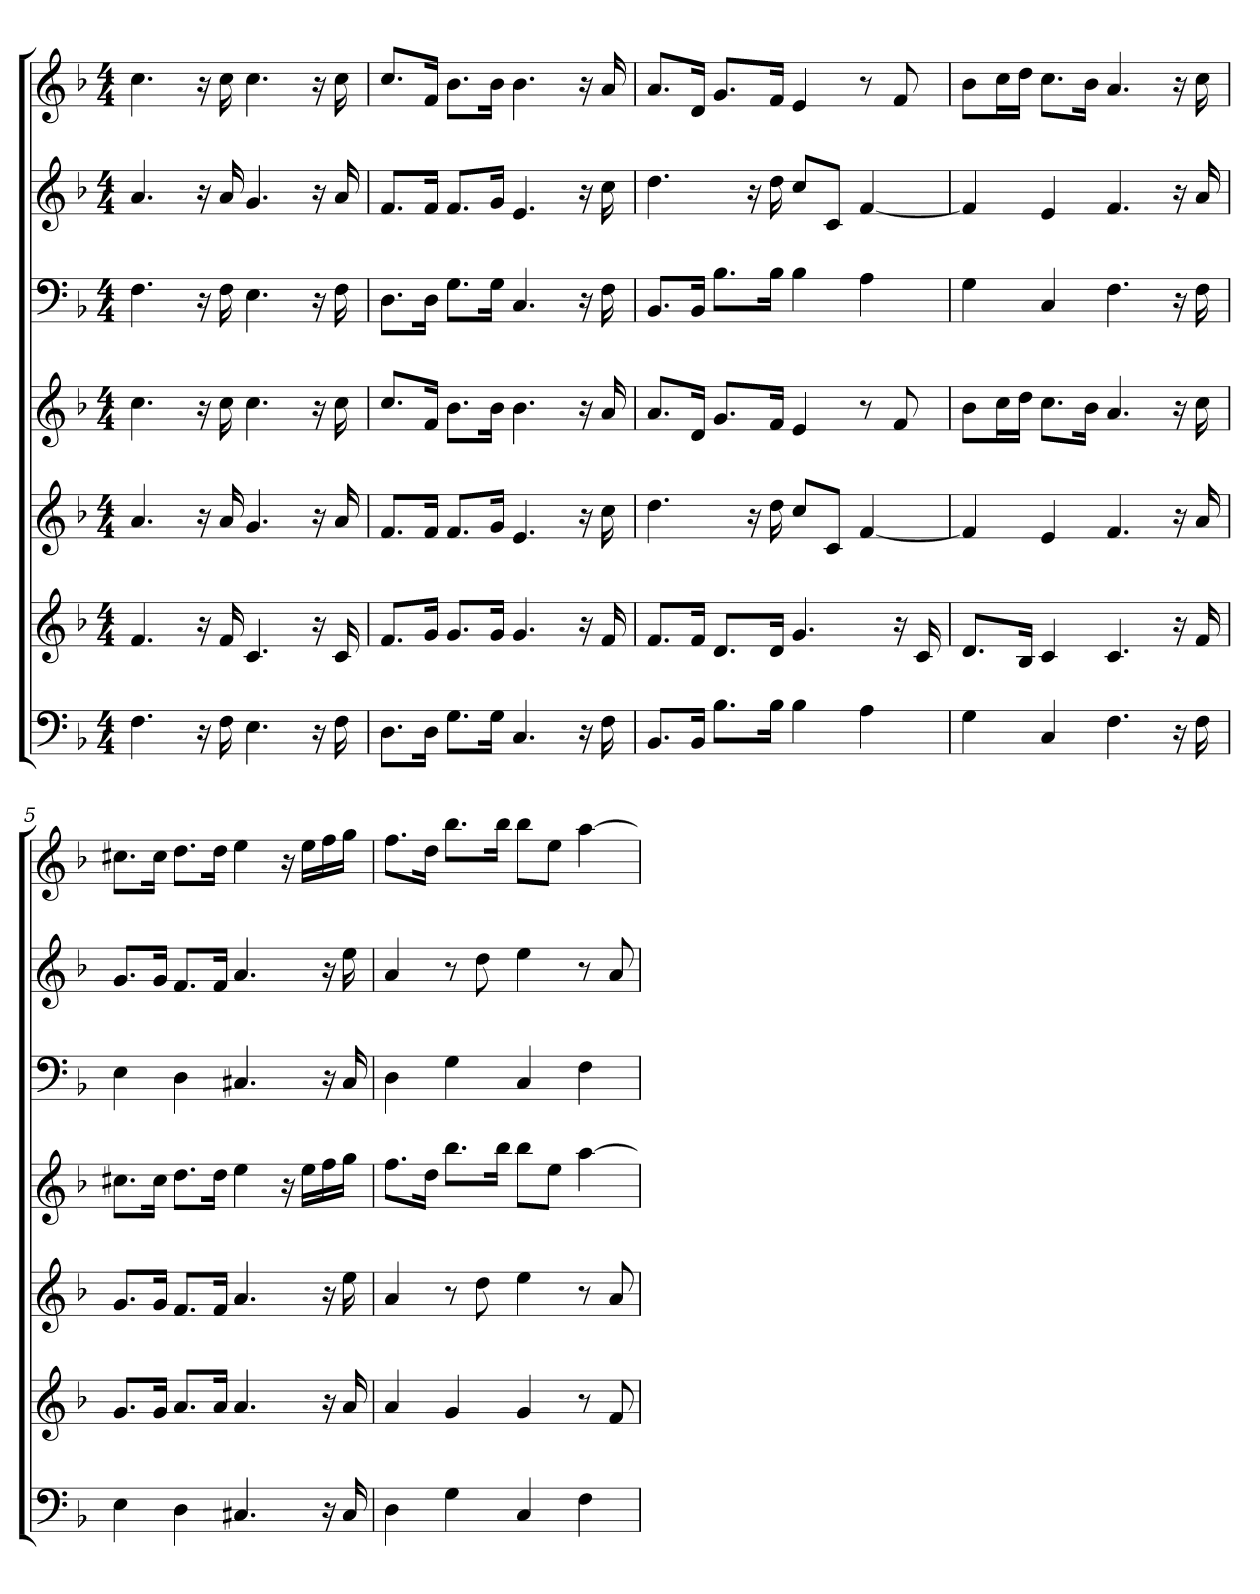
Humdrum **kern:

**kern	**kern	**kern	**kern	**kern	**kern	**kern
*part7	*part6	*part5	*part4	*part3	*part2	*part1
*staff7	*staff6	*staff5	*staff4	*staff3	*staff2	*staff1
*k[b-]	*k[b-]	*k[b-]	*k[b-]	*k[b-]	*k[b-]	*k[b-]
*F:	*F:	*F:	*F:	*F:	*F:	*F:
*M4/4	*M4/4	*M4/4	*M4/4	*M4/4	*M4/4	*M4/4
=1	=1	=1	=1	=1	=1	=1
4.F	4.f	4.a	4.cc	4.F	4.a	4.cc
16r	16r	16r	16r	16r	16r	16r
16F	16f	16a	16cc	16F	16a	16cc
4.E	4.c	4.g	4.cc	4.E	4.g	4.cc
16r	16r	16r	16r	16r	16r	16r
16F	16c	16a	16cc	16F	16a	16cc
=2	=2	=2	=2	=2	=2	=2
8.DL	8.fL	8.fL	8.ccL	8.DL	8.fL	8.ccL
16DJk	16gJk	16fJk	16fJk	16DJk	16fJk	16fJk
8.GL	8.gL	8.fL	8.b-L	8.GL	8.fL	8.b-L
16GJk	16gJk	16gJk	16b-Jk	16GJk	16gJk	16b-Jk
4.C	4.g	4.e	4.b-	4.C	4.e	4.b-
16r	16r	16r	16r	16r	16r	16r
16F	16f	16cc	16a	16F	16cc	16a
=3	=3	=3	=3	=3	=3	=3
8.BB-L	8.fL	4.dd	8.aL	8.BB-L	4.dd	8.aL
16BB-Jk	16fJk	.	16dJk	16BB-Jk	.	16dJk
8.B-L	8.dL	.	8.gL	8.B-L	.	8.gL
.	.	16r	.	.	16r	.
16B-Jk	16dJk	16dd	16fJk	16B-Jk	16dd	16fJk
4B-	4.g	8ccL	4e	4B-	8ccL	4e
.	.	8cJ	.	.	8cJ	.
4A	.	[4f	8r	4A	[4f	8r
.	16r	.	8f	.	.	8f
.	16c	.	.	.	.	.
=4	=4	=4	=4	=4	=4	=4
4G	8.dL	4f]	8b-L	4G	4f]	8b-L
.	.	.	16ccL	.	.	16ccL
.	16B-Jk	.	16ddJJ	.	.	16ddJJ
4C	4c	4e	8.ccL	4C	4e	8.ccL
.	.	.	16b-Jk	.	.	16b-Jk
4.F	4.c	4.f	4.a	4.F	4.f	4.a
16r	16r	16r	16r	16r	16r	16r
16F	16f	16a	16cc	16F	16a	16cc
=5	=5	=5	=5	=5	=5	=5
4E	8.gL	8.gL	8.cc#XL	4E	8.gL	8.cc#XL
.	16gJk	16gJk	16cc#Jk	.	16gJk	16cc#Jk
4D	8.aL	8.fL	8.ddL	4D	8.fL	8.ddL
.	16aJk	16fJk	16ddJk	.	16fJk	16ddJk
4.C#X	4.a	4.a	4ee	4.C#X	4.a	4ee
.	.	.	16r	.	.	16r
.	.	.	16eeLL	.	.	16eeLL
16r	16r	16r	16ff	16r	16r	16ff
16C#	16a	16ee	16ggJJ	16C#	16ee	16ggJJ
=6	=6	=6	=6	=6	=6	=6
4D	4a	4a	8.ffL	4D	4a	8.ffL
.	.	.	16ddJk	.	.	16ddJk
4G	4g	8r	8.bb-L	4G	8r	8.bb-L
.	.	8dd	.	.	8dd	.
.	.	.	16bb-Jk	.	.	16bb-Jk
4C	4g	4ee	8bb-L	4C	4ee	8bb-L
.	.	.	8eeJ	.	.	8eeJ
4F	8r	8r	[4aa	4F	8r	[4aa
.	8f	8a	.	.	8a	.
=	=	=	=	=	=	=
*-	*-	*-	*-	*-	*-	*-
